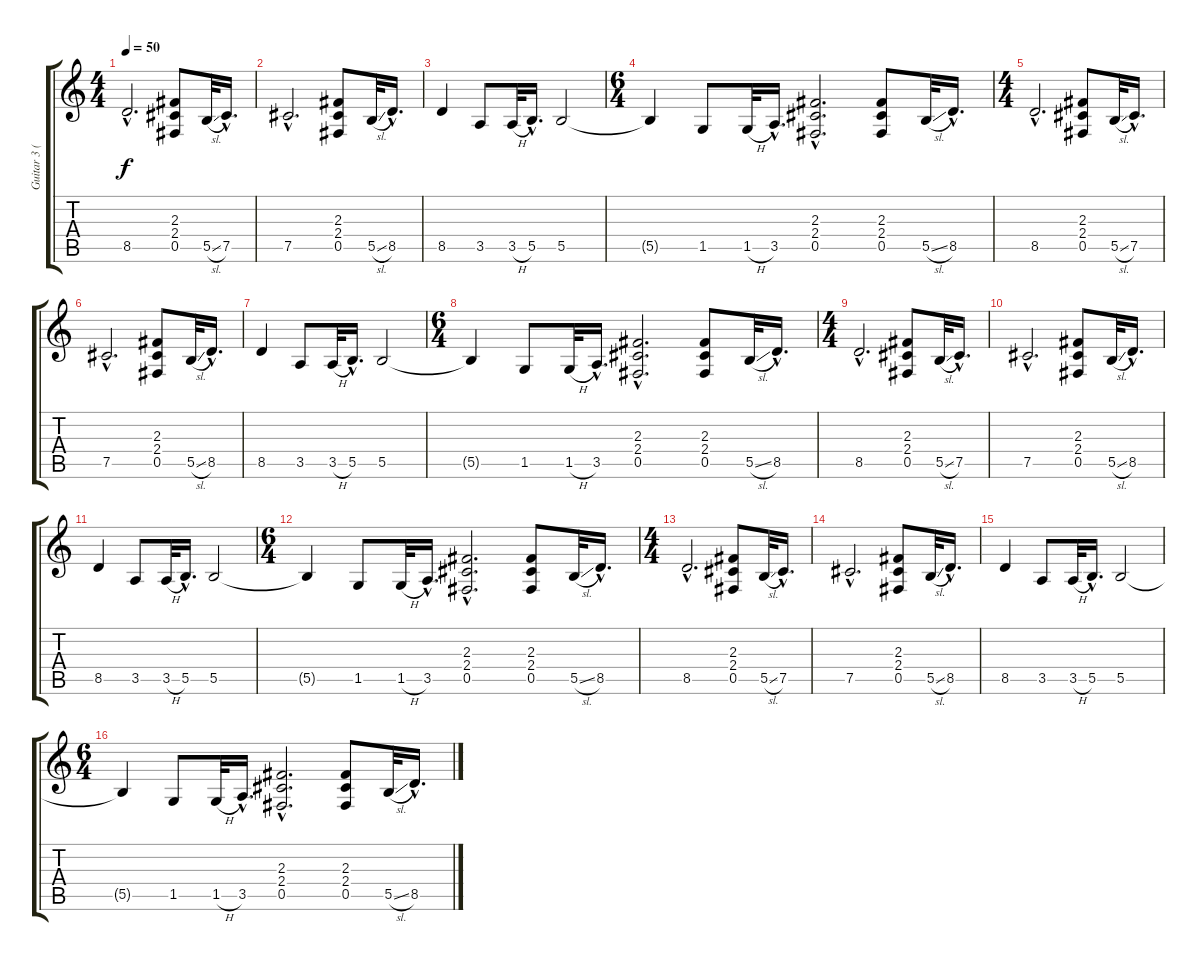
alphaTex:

\track ("Guitar 3 (Distortion)" "Guitar 3 (") {instrument distortionguitar}
\staff {score tabs}
\tuning (Db4 Ab3 E3 B2 Gb2 Db2) {hide}
\ts (4 4)
\tempo 50
\clef g2
\ks c
8.5{hac}.2{d dy f} (2.3 2.4 0.5).8 5.5{sl}.32 7.5{hac}.16{d} |
7.5{hac}.2{d} (2.3 2.4 0.5).8 5.5{sl}.32 8.5{hac}.16{d} |
8.5.4 3.5.8 3.5{h}.32 5.5{hac}.16{d} 5.5.2 |
\ts (6 4)
5.5{t}.4 1.5.8 1.5{h}.32 3.5{hac}.16{d} (2.3{hac} 2.4{hac} 0.5{hac}).2{d} (2.3 2.4 0.5).8 5.5{sl}.32 8.5{hac}.16{d} |
\ts (4 4)
8.5{hac}.2{d} (2.3 2.4 0.5).8 5.5{sl}.32 7.5{hac}.16{d} |
7.5{hac}.2{d} (2.3 2.4 0.5).8 5.5{sl}.32 8.5{hac}.16{d} |
8.5.4 3.5.8 3.5{h}.32 5.5{hac}.16{d} 5.5.2 |
\ts (6 4)
5.5{t}.4 1.5.8 1.5{h}.32 3.5{hac}.16{d} (2.3{hac} 2.4{hac} 0.5{hac}).2{d} (2.3 2.4 0.5).8 5.5{sl}.32 8.5{hac}.16{d} |
\ts (4 4)
8.5{hac}.2{d} (2.3 2.4 0.5).8 5.5{sl}.32 7.5{hac}.16{d} |
7.5{hac}.2{d} (2.3 2.4 0.5).8 5.5{sl}.32 8.5{hac}.16{d} |
8.5.4 3.5.8 3.5{h}.32 5.5{hac}.16{d} 5.5.2 |
\ts (6 4)
5.5{t}.4 1.5.8 1.5{h}.32 3.5{hac}.16{d} (2.3{hac} 2.4{hac} 0.5{hac}).2{d} (2.3 2.4 0.5).8 5.5{sl}.32 8.5{hac}.16{d} |
\ts (4 4)
8.5{hac}.2{d} (2.3 2.4 0.5).8 5.5{sl}.32 7.5{hac}.16{d} |
7.5{hac}.2{d} (2.3 2.4 0.5).8 5.5{sl}.32 8.5{hac}.16{d} |
8.5.4 3.5.8 3.5{h}.32 5.5{hac}.16{d} 5.5.2 |
\ts (6 4)
5.5{t}.4 1.5.8 1.5{h}.32 3.5{hac}.16{d} (2.3{hac} 2.4{hac} 0.5{hac}).2{d} (2.3 2.4 0.5).8 5.5{sl}.32 8.5{hac}.16{d}
